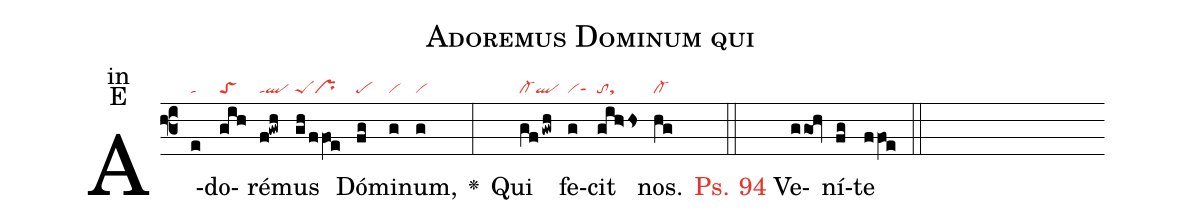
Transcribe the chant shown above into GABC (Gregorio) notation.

name:Adoremus Dominum qui;
office-part:in;
mode:E;
nabc-lines:1;
%%
%%
(f3) A(e|ta)do(gih|toS)ré(f!gwh|taql)mus(gh/ffOe|peSpr) Dó(fg|pe)mi(g|vi)num,(g|vi) <v>\greheightstar</v>(:) Qui(gf/gwh|cl-ql) fe(g|visut1)cit(gih>hs|tost) nos.(hg|cl-) (::)<c>Ps. 94</c> Ve(ggOh)ní(fg)te(ffOe) (::)
